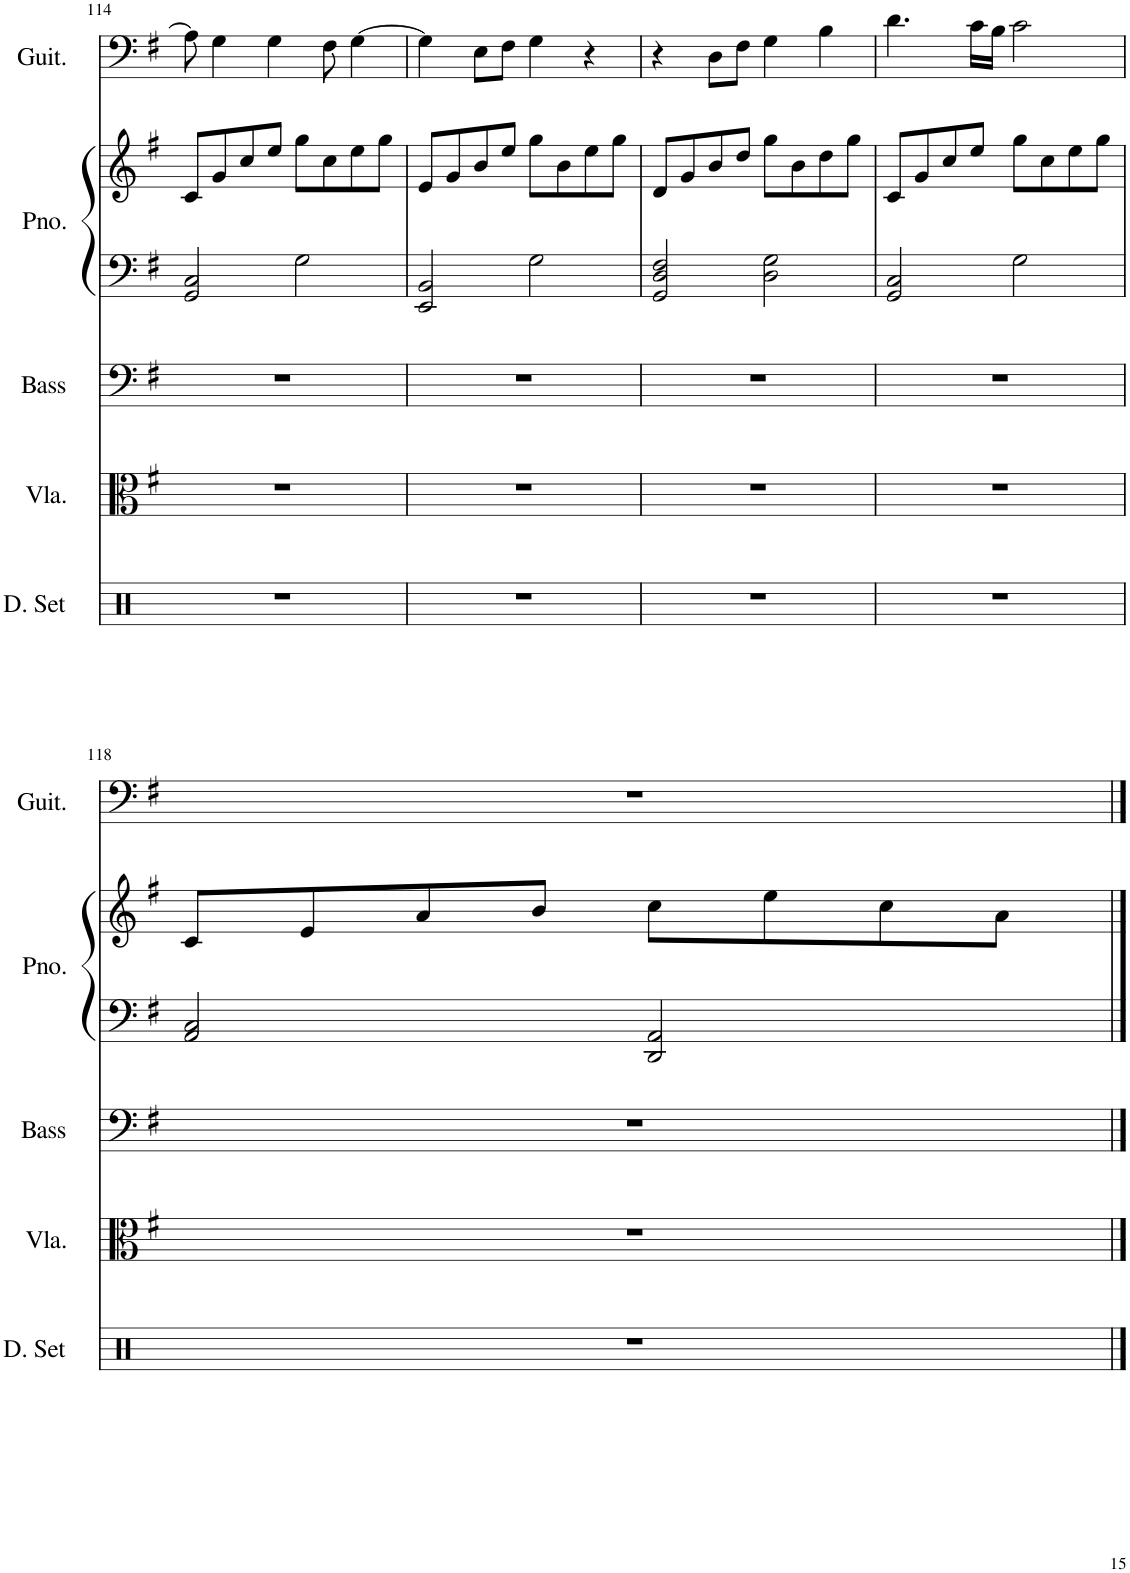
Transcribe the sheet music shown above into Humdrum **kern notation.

**kern	**kern	**kern	**kern	**kern	**kern
*part5	*part4	*part3	*part2	*part2	*part1
*staff6	*staff5	*staff4	*staff3	*staff2	*staff1
*I"Drumset	*I"Viola	*I"Acoustic Bass	*I"Piano	*	*I"Acoustic Guitar
*I'D. Set	*I'Vla.	*I'Bass	*I'Pno.	*	*I'Guit.
!!LO:PB:g=z
*clefX	*clefC3	*clefF4	*clefF4	*clefG2	*clefF4
*	*	*Trd7c12	*	*	*
*k[]	*k[f#]	*k[f#]	*k[f#]	*k[f#]	*k[f#]
*M4/4	*M4/4	*M4/4	*M4/4	*M4/4	*M4/4
=114	=114	=114	=114	=114	=114
1r	1r	1r	2GG/ 2C/	8c/L	8A\]
.	.	.	.	8g/	4G\
.	.	.	.	8cc/	.
.	.	.	.	8ee/J	4G\
.	.	.	2G\	8gg\L	.
.	.	.	.	8cc\	8F#\
.	.	.	.	8ee\	[4G\
.	.	.	.	8gg\J	.
=115	=115	=115	=115	=115	=115
1r	1r	1r	2EE/ 2BB/	8e/L	4G\]
.	.	.	.	8g/	.
.	.	.	.	8b/	8E\L
.	.	.	.	8ee/J	8F#\J
.	.	.	2G\	8gg\L	4G\
.	.	.	.	8b\	.
.	.	.	.	8ee\	4r
.	.	.	.	8gg\J	.
=116	=116	=116	=116	=116	=116
1r	1r	1r	2GG/ 2D/ 2F#/	8d/L	4r
.	.	.	.	8g/	.
.	.	.	.	8b/	8D\L
.	.	.	.	8dd/J	8F#\J
.	.	.	2D\ 2G\	8gg\L	4G\
.	.	.	.	8b\	.
.	.	.	.	8dd\	4B\
.	.	.	.	8gg\J	.
=117	=117	=117	=117	=117	=117
1r	1r	1r	2GG/ 2C/	8c/L	4.d\
.	.	.	.	8g/	.
.	.	.	.	8cc/	.
.	.	.	.	8ee/J	16c\LL
.	.	.	.	.	16B\JJ
.	.	.	2G\	8gg\L	2c\
.	.	.	.	8cc\	.
.	.	.	.	8ee\	.
.	.	.	.	8gg\J	.
!!LO:LB:g=z
=118	=118	=118	=118	=118	=118
1r	1r	1r	2AA/ 2C/	8c/L	1r
.	.	.	.	8e/	.
.	.	.	.	8a/	.
.	.	.	.	8b/J	.
.	.	.	2DD/ 2AA/	8cc\L	.
.	.	.	.	8ee\	.
.	.	.	.	8cc\	.
.	.	.	.	8a\J	.
==	==	==	==	==	==
*-	*-	*-	*-	*-	*-
